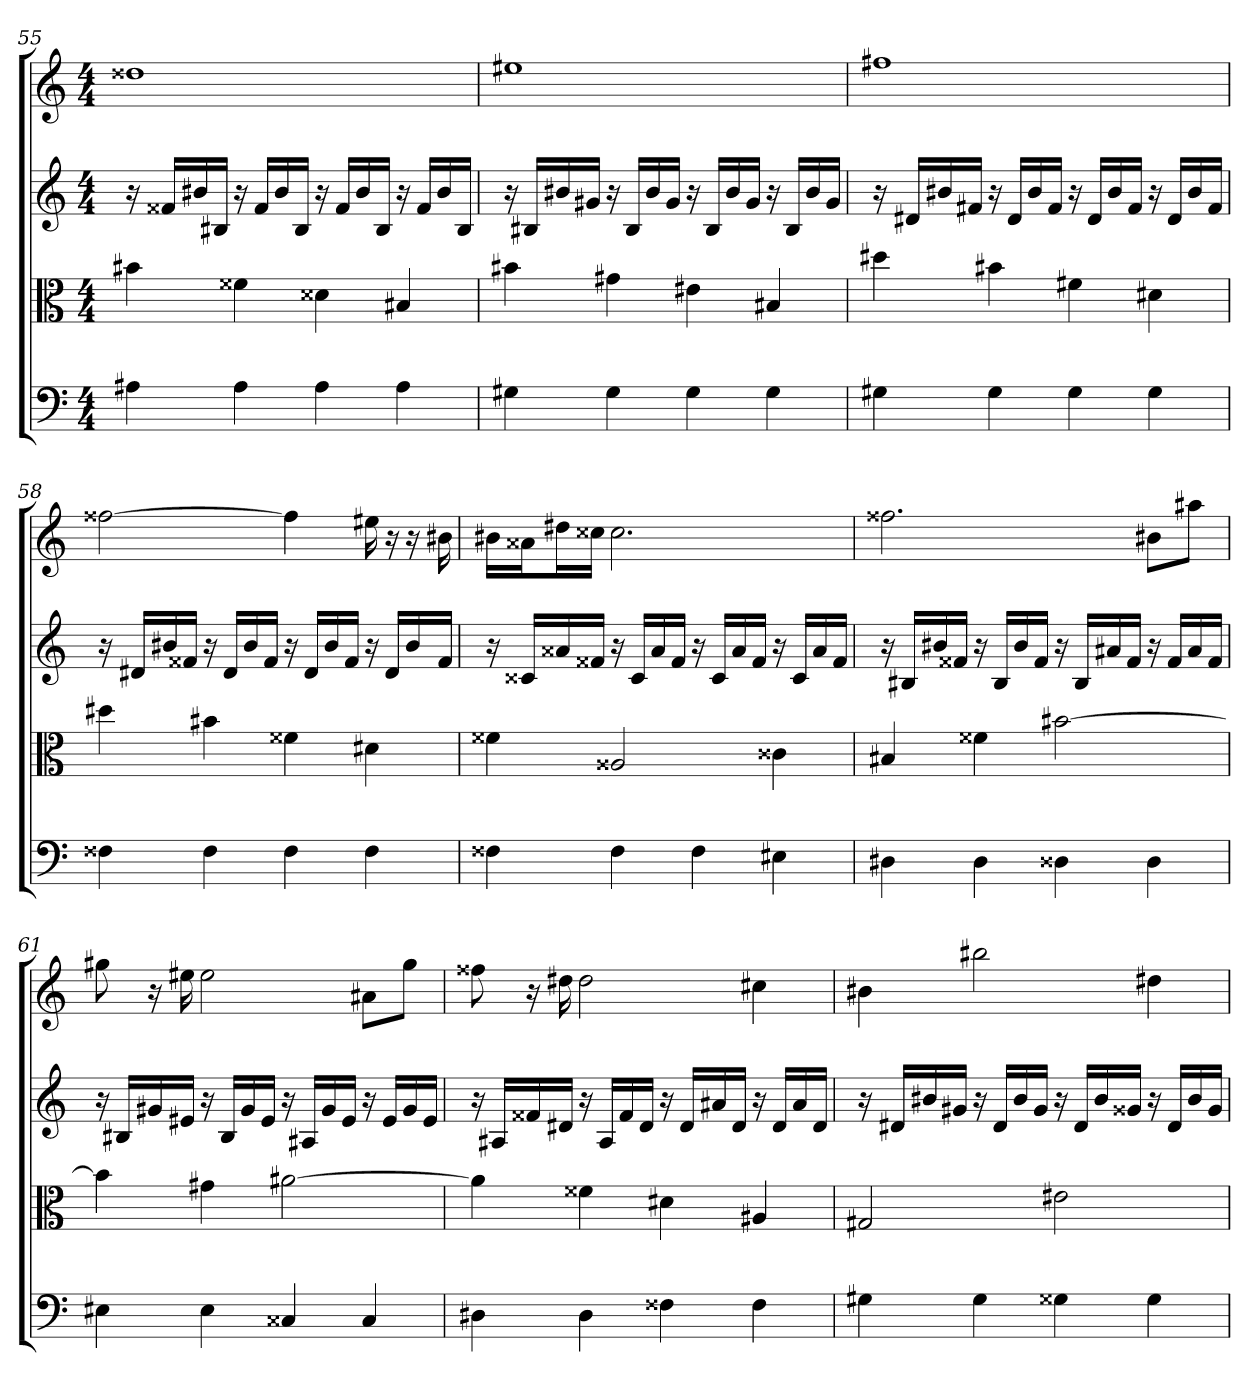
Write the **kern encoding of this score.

**kern	**kern	**kern	**kern
*part4	*part3	*part2	*part1
*staff4	*staff3	*staff2	*staff1
*clefF4	*clefC3	*clefG2	*clefG2
*k[]	*k[]	*k[]	*k[]
*M4/4	*M4/4	*M4/4	*M4/4
=55	=55	=55	=55
4A#X	4b#X	16r	1dd##X
.	.	16f##X/LL	.
.	.	16b#X/	.
.	.	16B#X/JJ	.
4A#	4f##X	16r	.
.	.	16f##/LL	.
.	.	16b#/	.
.	.	16B#/JJ	.
4A#	4d##X	16r	.
.	.	16f##/LL	.
.	.	16b#/	.
.	.	16B#/JJ	.
4A#	4B#X	16r	.
.	.	16f##/LL	.
.	.	16b#/	.
.	.	16B#/JJ	.
=56	=56	=56	=56
4G#X	4b#X	16r	1ee#X
.	.	16B#X/LL	.
.	.	16b#X/	.
.	.	16g#X/JJ	.
4G#	4g#X	16r	.
.	.	16B#/LL	.
.	.	16b#/	.
.	.	16g#/JJ	.
4G#	4e#X	16r	.
.	.	16B#/LL	.
.	.	16b#/	.
.	.	16g#/JJ	.
4G#	4B#X	16r	.
.	.	16B#/LL	.
.	.	16b#/	.
.	.	16g#/JJ	.
=57	=57	=57	=57
4G#X	4dd#X	16r	1ff#X
.	.	16d#X/LL	.
.	.	16b#X/	.
.	.	16f#X/JJ	.
4G#	4b#X	16r	.
.	.	16d#/LL	.
.	.	16b#/	.
.	.	16f#/JJ	.
4G#	4f#X	16r	.
.	.	16d#/LL	.
.	.	16b#/	.
.	.	16f#/JJ	.
4G#	4d#X	16r	.
.	.	16d#/LL	.
.	.	16b#/	.
.	.	16f#/JJ	.
=58	=58	=58	=58
4F##X	4dd#X	16r	[2ff##X
.	.	16d#X/LL	.
.	.	16b#X/	.
.	.	16f##X/JJ	.
4F##	4b#X	16r	.
.	.	16d#/LL	.
.	.	16b#/	.
.	.	16f##/JJ	.
4F##	4f##X	16r	4ff##]
.	.	16d#/LL	.
.	.	16b#/	.
.	.	16f##/JJ	.
4F##	4d#X	16r	16ee#X
.	.	16d#/LL	16r
.	.	16b#/	16r
.	.	16f##/JJ	16b#X
=59	=59	=59	=59
4F##X	4f##X	16r	16b#X\LL
.	.	16c##X/LL	16a##X\J
.	.	16a##X/	16dd#X\L
.	.	16f##X/JJ	16cc##X\JJ
4F##	2A##X	16r	2.cc##
.	.	16c##/LL	.
.	.	16a##/	.
.	.	16f##/JJ	.
4F##	.	16r	.
.	.	16c##/LL	.
.	.	16a##/	.
.	.	16f##/JJ	.
4E#X	4c##X	16r	.
.	.	16c##/LL	.
.	.	16a##/	.
.	.	16f##/JJ	.
=60	=60	=60	=60
4D#X	4B#X	16r	2.ff##X
.	.	16B#X/LL	.
.	.	16b#X/	.
.	.	16f##X/JJ	.
4D#	4f##X	16r	.
.	.	16B#/LL	.
.	.	16b#/	.
.	.	16f##/JJ	.
4D##X	[2b#X	16r	.
.	.	16B#/LL	.
.	.	16a#X/	.
.	.	16f##/JJ	.
4D##	.	16r	8b#X\L
.	.	16f##/LL	.
.	.	16a#/	8aa#X\J
.	.	16f##/JJ	.
=61	=61	=61	=61
4E#X	4b#]	16r	8gg#X
.	.	16B#X/LL	.
.	.	16g#X/	16r
.	.	16e#X/JJ	16ee#X
4E#	4g#X	16r	2ee#
.	.	16B#/LL	.
.	.	16g#/	.
.	.	16e#/JJ	.
4C##X	[2a#X	16r	.
.	.	16A#X/LL	.
.	.	16g#/	.
.	.	16e#/JJ	.
4C##	.	16r	8a#X\L
.	.	16e#/LL	.
.	.	16g#/	8gg#\J
.	.	16e#/JJ	.
=62	=62	=62	=62
4D#X	4a#]	16r	8ff##X
.	.	16A#X/LL	.
.	.	16f##X/	16r
.	.	16d#X/JJ	16dd#X
4D#	4f##X	16r	2dd#
.	.	16A#/LL	.
.	.	16f##/	.
.	.	16d#/JJ	.
4F##X	4d#X	16r	.
.	.	16d#/LL	.
.	.	16a#X/	.
.	.	16d#/JJ	.
4F##	4A#X	16r	4cc#X
.	.	16d#/LL	.
.	.	16a#/	.
.	.	16d#/JJ	.
=63	=63	=63	=63
4G#X	2G#X	16r	4b#X
.	.	16d#X/LL	.
.	.	16b#X/	.
.	.	16g#X/JJ	.
4G#	.	16r	2bb#X
.	.	16d#/LL	.
.	.	16b#/	.
.	.	16g#/JJ	.
4G##X	2e#X	16r	.
.	.	16d#/LL	.
.	.	16b#/	.
.	.	16g##X/JJ	.
4G##	.	16r	4dd#X
.	.	16d#/LL	.
.	.	16b#/	.
.	.	16g##/JJ	.
=	=	=	=
*-	*-	*-	*-
